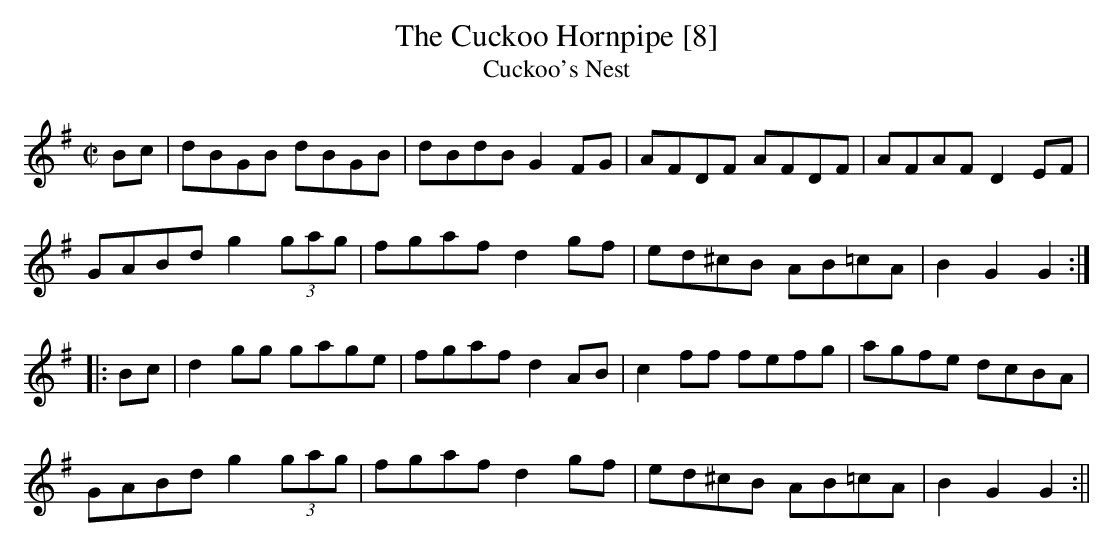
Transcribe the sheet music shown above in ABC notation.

X:1
T:Cuckoo Hornpipe [8], The
T:Cuckoo's Nest
M:C|
L:1/4
K:G
B/c/|d/B/G/B/ d/B/G/B/|d/B/d/B/ GF/G/|A/F/D/F/ A/F/D/F/|A/F/A/F/ DE/F/|
G/A/B/d/ g(3g/a/g/|f/g/a/f/ dg/f/|e/d/^c/B/ A/B/=c/A/|BG G:|
|:B/c/|dg/g/ g/a/g/e/| f/g/a/f/ dA/B/|cf/f/ f/e/f/g/|a/g/f/e/ d/c/B/A/|
G/A/B/d/ g(3g/a/g/|f/g/a/f/ dg/f/|e/d/^c/B/ A/B/=c/A/|BG G:||
